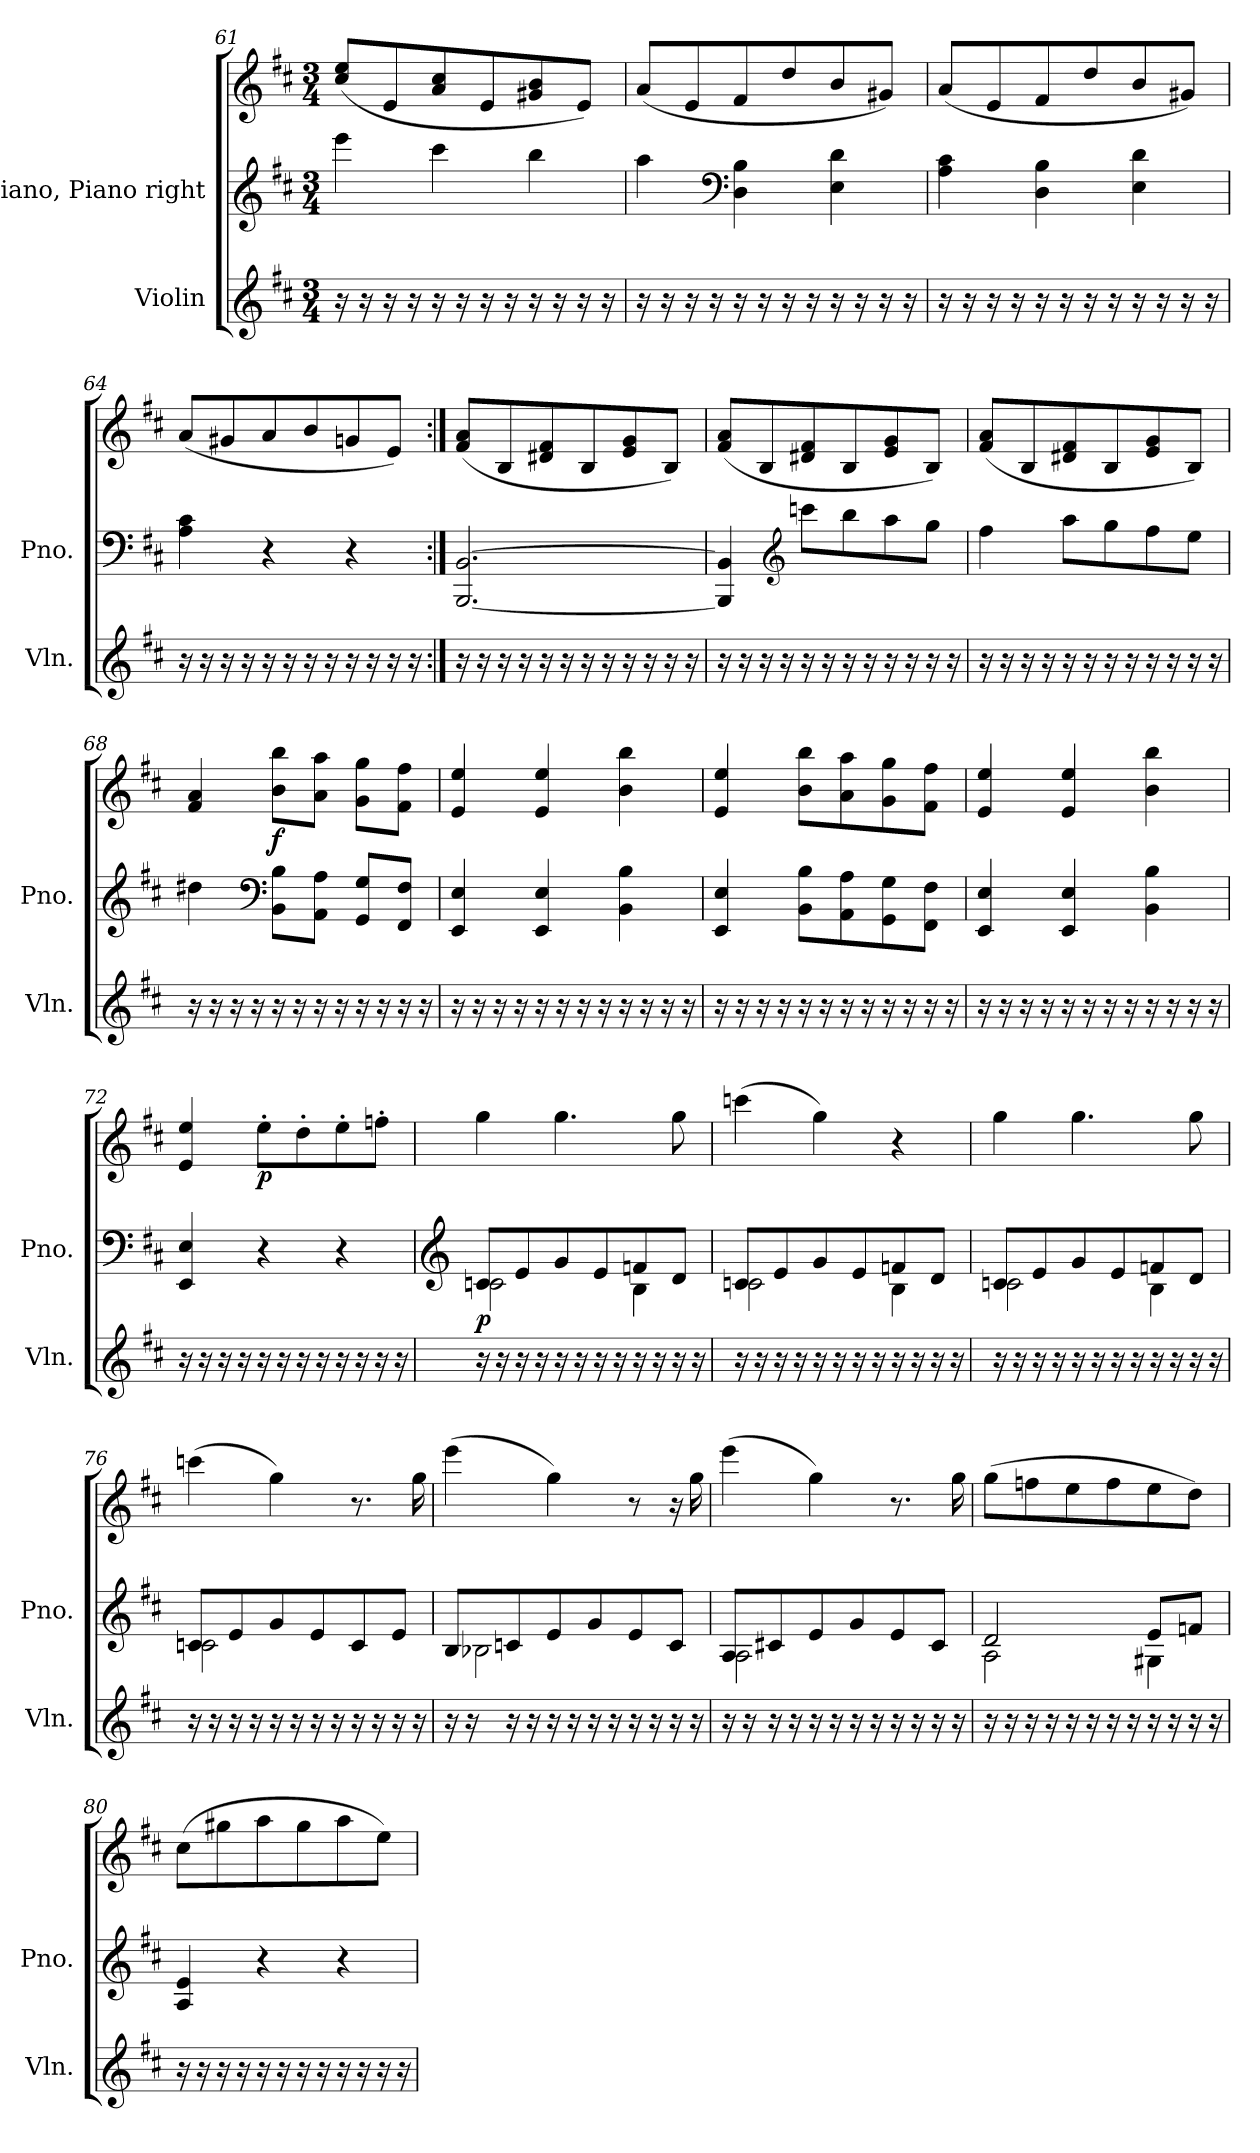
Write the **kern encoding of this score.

**kern	**kern	**kern	**dynam
*part2	*part1	*part1	*part1
*staff3	*staff2	*staff1	*staff1/2
*I"Violin	*I"Piano, Piano right	*	*
*I'Vln.	*I'Pno.	*	*
!!LO:LB:g=z
*clefG2	*clefG2	*clefG2	*
*k[f#c#]	*k[f#c#]	*k[f#c#]	*
*M3/4	*M3/4	*M3/4	*
=61	=61	=61	=61
16r	4eee\	(>8cc#/ 8ee/L	.
16r	.	.	.
16r	.	8e/	.
16r	.	.	.
16r	4ccc#\	8a/ 8cc#/	.
16r	.	.	.
16r	.	8e/	.
16r	.	.	.
16r	4bb\	8g#X/ 8b/	.
16r	.	.	.
16r	.	8e/J)	.
16r	.	.	.
=62	=62	=62	=62
16r	4aa\	(>8a/L	.
16r	.	.	.
16r	.	8e/	.
16r	.	.	.
*	*clefF4	*	*
16r	4D\ 4B\	8f#/	.
16r	.	.	.
16r	.	8dd/	.
16r	.	.	.
16r	4E\ 4d\	8b/	.
16r	.	.	.
16r	.	8g#X/J)	.
16r	.	.	.
=63	=63	=63	=63
16r	4A\ 4c#\	(<8a/L	.
16r	.	.	.
16r	.	8e/	.
16r	.	.	.
16r	4D\ 4B\	8f#/	.
16r	.	.	.
16r	.	8dd/	.
16r	.	.	.
16r	4E\ 4d\	8b/	.
16r	.	.	.
16r	.	8g#X/J)	.
16r	.	.	.
!!LO:PB:g=z
=64	=64	=64	=64
16r	4A\ 4c#\	(<8a/L	.
16r	.	.	.
16r	.	8g#X/	.
16r	.	.	.
16r	4r	8a/	.
16r	.	.	.
16r	.	8b/	.
16r	.	.	.
16r	4r	8gn/	.
16r	.	.	.
16r	.	8e/J)	.
16r	.	.	.
=65:|!	=65:|!	=65:|!	=65:|!
16r	[2.BBB/ [2.BB/	(<8f#/ 8a/L	.
16r	.	.	.
16r	.	8B/	.
16r	.	.	.
16r	.	8d#X/ 8f#/	.
16r	.	.	.
16r	.	8B/	.
16r	.	.	.
16r	.	8e/ 8g/	.
16r	.	.	.
16r	.	8B/J)	.
16r	.	.	.
=66	=66	=66	=66
16r	4BBB/] 4BB/]	(>8f#/ 8a/L	.
16r	.	.	.
16r	.	8B/	.
16r	.	.	.
*	*clefG2	*	*
16r	8cccn\L	8d#X/ 8f#/	.
16r	.	.	.
16r	8bb\	8B/	.
16r	.	.	.
16r	8aa\	8e/ 8g/	.
16r	.	.	.
16r	8gg\J	8B/J)	.
16r	.	.	.
!!LO:LB:g=z
=67	=67	=67	=67
16r	4ff#\	(>8f#/ 8a/L	.
16r	.	.	.
16r	.	8B/	.
16r	.	.	.
16r	8aa\L	8d#X/ 8f#/	.
16r	.	.	.
16r	8gg\	8B/	.
16r	.	.	.
16r	8ff#\	8e/ 8g/	.
16r	.	.	.
16r	8ee\J	8B/J)	.
16r	.	.	.
=68	=68	=68	=68
16r	4dd#X\	4f#/ 4a/	.
16r	.	.	.
16r	.	.	.
16r	.	.	.
*	*clefF4	*	*
!	!	!	!LO:DY:b
16r	8BB\ 8B\L	8b\ 8bb\L	f
16r	.	.	.
16r	8AA\ 8A\J	8a\ 8aa\J	.
16r	.	.	.
16r	8GG/ 8G/L	8g\ 8gg\L	.
16r	.	.	.
16r	8FF#/ 8F#/J	8f#\ 8ff#\J	.
16r	.	.	.
=69	=69	=69	=69
16r	4EE/ 4E/	4e/ 4ee/	.
16r	.	.	.
16r	.	.	.
16r	.	.	.
16r	4EE/ 4E/	4e/ 4ee/	.
16r	.	.	.
16r	.	.	.
16r	.	.	.
16r	4BB\ 4B\	4b\ 4bb\	.
16r	.	.	.
16r	.	.	.
16r	.	.	.
!!LO:LB:g=z
=70	=70	=70	=70
16r	4EE/ 4E/	4e/ 4ee/	.
16r	.	.	.
16r	.	.	.
16r	.	.	.
16r	8BB\ 8B\L	8b\ 8bb\L	.
16r	.	.	.
16r	8AA\ 8A\	8a\ 8aa\	.
16r	.	.	.
16r	8GG\ 8G\	8g\ 8gg\	.
16r	.	.	.
16r	8FF#\ 8F#\J	8f#\ 8ff#\J	.
16r	.	.	.
=71	=71	=71	=71
16r	4EE/ 4E/	4e/ 4ee/	.
16r	.	.	.
16r	.	.	.
16r	.	.	.
16r	4EE/ 4E/	4e/ 4ee/	.
16r	.	.	.
16r	.	.	.
16r	.	.	.
16r	4BB\ 4B\	4b\ 4bb\	.
16r	.	.	.
16r	.	.	.
16r	.	.	.
=72	=72	=72	=72
16r	4EE/ 4E/	4e/ 4ee/	.
16r	.	.	.
16r	.	.	.
16r	.	.	.
!	!	!	!LO:DY:b
16r	4r	8ee'\L	p
16r	.	.	.
16r	.	8dd'\	.
16r	.	.	.
16r	4r	8ee'\	.
16r	.	.	.
16r	.	8ffn'\J	.
16r	.	.	.
!!LO:PB:g=z
=73	=73	=73	=73
*	*clefG2	*	*
*	*^	*	*
!	!	!	!	!LO:DY:b=2
16r	8c#/L	2cn\	4gg\	p
16r	.	.	.	.
16r	8e/	.	.	.
16r	.	.	.	.
16r	8g/	.	4.gg\	.
16r	.	.	.	.
16r	8e/	.	.	.
16r	.	.	.	.
16r	8fn/	4B\	.	.
16r	.	.	.	.
16r	8d/J	.	8gg\	.
16r	.	.	.	.
=74	=74	=74	=74	=74
16r	8c#/L	2cn\	(>4cccn\	.
16r	.	.	.	.
16r	8e/	.	.	.
16r	.	.	.	.
16r	8g/	.	4gg\)	.
16r	.	.	.	.
16r	8e/	.	.	.
16r	.	.	.	.
16r	8fn/	4B\	4r	.
16r	.	.	.	.
16r	8d/J	.	.	.
16r	.	.	.	.
=75	=75	=75	=75	=75
16r	8c#/L	2cn\	4gg\	.
16r	.	.	.	.
16r	8e/	.	.	.
16r	.	.	.	.
16r	8g/	.	4.gg\	.
16r	.	.	.	.
16r	8e/	.	.	.
16r	.	.	.	.
16r	8fn/	4B\	.	.
16r	.	.	.	.
16r	8d/J	.	8gg\	.
16r	.	.	.	.
!!LO:LB:g=z
=76	=76	=76	=76	=76
16r	8c#/L	2cn\	(>4cccn\	.
16r	.	.	.	.
16r	8e/	.	.	.
16r	.	.	.	.
16r	8g/	.	4gg\)	.
16r	.	.	.	.
16r	8e/	.	.	.
16r	.	.	.	.
16r	8c/	4ryy	8.r	.
16r	.	.	.	.
16r	8e/J	.	.	.
16r	.	.	16gg\	.
=77	=77	=77	=77	=77
16r	8B/L	2B-X\	(>4eee\	.
16r	.	.	.	.
16r	8cn/	.	.	.
16r	.	.	.	.
16r	8e/	.	4gg\)	.
16r	.	.	.	.
16r	8g/	.	.	.
16r	.	.	.	.
16r	8e/	4ryy	8r	.
16r	.	.	.	.
16r	8c/J	.	16r	.
16r	.	.	16gg\	.
=78	=78	=78	=78	=78
16r	8A/L	2A\	(>4eee\	.
16r	.	.	.	.
16r	8c#X/	.	.	.
16r	.	.	.	.
16r	8e/	.	4gg\)	.
16r	.	.	.	.
16r	8g/	.	.	.
16r	.	.	.	.
16r	8e/	4ryy	8.r	.
16r	.	.	.	.
16r	8c#/J	.	.	.
16r	.	.	16gg\	.
!!LO:LB:g=z
=79	=79	=79	=79	=79
16r	2d/	2A\	(>8gg\L	.
16r	.	.	.	.
16r	.	.	8ffn\	.
16r	.	.	.	.
16r	.	.	8ee\	.
16r	.	.	.	.
16r	.	.	8ff\	.
16r	.	.	.	.
16r	8e/L	4G#X\	8ee\	.
16r	.	.	.	.
16r	8fn/J	.	8dd\J)	.
16r	.	.	.	.
*	*v	*v	*	*
=80	=80	=80	=80
16r	4A/ 4e/	(>8cc#\L	.
16r	.	.	.
16r	.	8gg#X\	.
16r	.	.	.
16r	4r	8aa\	.
16r	.	.	.
16r	.	8gg#\	.
16r	.	.	.
16r	4r	8aa\	.
16r	.	.	.
16r	.	8ee\J)	.
16r	.	.	.
=	=	=	=
*-	*-	*-	*-
